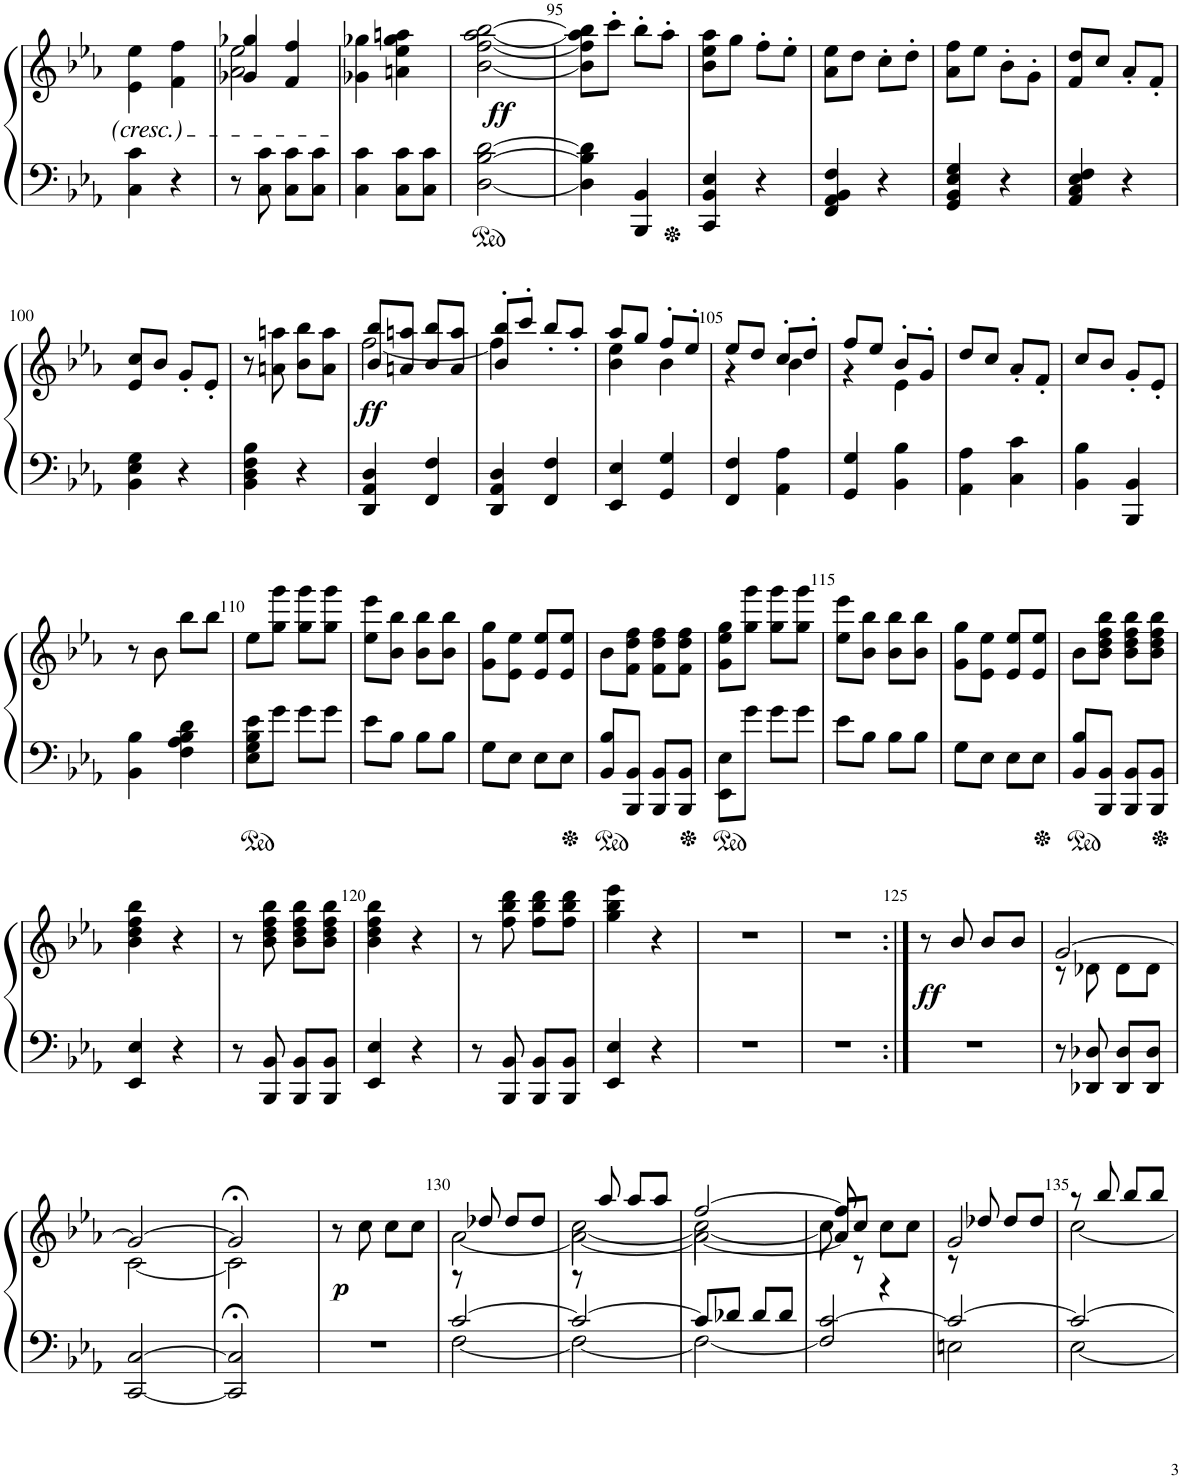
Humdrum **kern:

**kern	**kern	**dynam
*part1	*part1	*part1
*staff2	*staff1	*staff1/2
*I"Piano	*	*
*I'Pno.	*	*
!!LO:PB:g=z
*clefF4	*clefG2	*
*k[b-e-a-]	*k[b-e-a-]	*
*M2/4	*M2/4	*
=91	=91	=91
4C\ 4c\	4e-\ 4ee-\	.
4r	4f\ 4ff\	.
=92	=92	=92
*	*^	*
8r	4g-X/ 4gg-X/	2a-\ 2ee-\	.
8C\ 8c\	.	.	.
8C\ 8c\L	4f/ 4ff/	.	.
8C\ 8c\J	.	.	.
*	*v	*v	*
=93	=93	=93
4C\ 4c\	4g-X\ 4gg-X\	.
8C\ 8c\L	4an\ 4ee-\ 4gg-\ 4aan\	.
8C\ 8c\J	.	.
=94	=94	=94
!	!	!LO:DY:b
[2D\ [2B-\ [2d\	[2b-\ [2ff\ [2aa-\ [2bb-\	ff
=95	=95	=95
4D\] 4B-\] 4d\]	8b-\] 8ff\] 8aa-\] 8bb-\]L	.
.	8ccc'\J	.
4BBB-/ 4BB-/	8bb-'\L	.
.	8aa-'\J	.
=96	=96	=96
4CC/ 4BB-/ 4E-/	8b-\ 8ee-\ 8aa-\L	.
.	8gg\J	.
4r	8ff'\L	.
.	8ee-'\J	.
=97	=97	=97
4FF/ 4AA-/ 4BB-/ 4F/	8a-\ 8ee-\L	.
.	8dd\J	.
4r	8cc'\L	.
.	8dd'\J	.
=98	=98	=98
4GG/ 4BB-/ 4E-/ 4G/	8a-\ 8ff\L	.
.	8ee-\J	.
4r	8b-'\L	.
.	8g'\J	.
=99	=99	=99
4AA-/ 4C/ 4E-/ 4F/	8f/ 8dd/L	.
.	8cc/J	.
4r	8a-'/L	.
.	8f'/J	.
!!LO:LB:g=z
=100	=100	=100
4BB-\ 4E-\ 4G\	8e-/ 8cc/L	.
.	8b-/J	.
4r	8g'/L	.
.	8e-'/J	.
=101	=101	=101
4BB-\ 4D\ 4F\ 4B-\	8r	.
.	8an\ 8aan\	.
4r	8b-\ 8bb-\L	.
.	8a\ 8aa\J	.
=102	=102	=102
*	*^	*
!	!	!	!LO:DY:b
4DD/ 4AA-/ 4D/	8b-/ 8bb-/L	[2ff\	ff
.	8an/ 8aan/J	.	.
4FF/ 4F/	8b-/ 8bb-/L	.	.
.	8a/ 8aa/J	.	.
=103	=103	=103	=103
4DD/ 4AA-/ 4D/	8b-/' 8bb-/'L	4ff\]	.
.	8ccc'/J	.	.
4FF/ 4F/	8bb-'/L	4ryy	.
.	8aa-'/J	.	.
=104	=104	=104	=104
4EE-/ 4E-/	8aa-/L	4b-\ 4ee-\	.
.	8gg/J	.	.
4GG/ 4G/	8ff'/L	4b-\	.
.	8ee-'/J	.	.
=105	=105	=105	=105
4FF/ 4F/	8ee-/L	4r	.
.	8dd/J	.	.
4AA-\ 4A-\	8cc'/L	4b-\	.
.	8dd'/J	.	.
=106	=106	=106	=106
4GG/ 4G/	8ff/L	4r	.
.	8ee-/J	.	.
4BB-\ 4B-\	8b-'/L	4e-\	.
.	8g'/J	.	.
*	*v	*v	*
=107	=107	=107
4AA-\ 4A-\	8dd/L	.
.	8cc/J	.
4C\ 4c\	8a-'/L	.
.	8f'/J	.
=108	=108	=108
4BB-\ 4B-\	8cc/L	.
.	8b-/J	.
4BBB-/ 4BB-/	8g'/L	.
.	8e-'/J	.
!!LO:LB:g=z
=109	=109	=109
4BB-\ 4B-\	8r	.
.	8b-\	.
4F\ 4A-\ 4B-\ 4d\	8bb-\L	.
.	8bb-\J	.
=110	=110	=110
8E-\ 8G\ 8B-\ 8e-\L	8ee-\L	.
8g\J	8gg\ 8ggg\J	.
8g\L	8gg\ 8ggg\L	.
8g\J	8gg\ 8ggg\J	.
=111	=111	=111
8e-\L	8ee-\ 8eee-\L	.
8B-\J	8b-\ 8bb-\J	.
8B-\L	8b-\ 8bb-\L	.
8B-\J	8b-\ 8bb-\J	.
=112	=112	=112
8G\L	8g\ 8gg\L	.
8E-\J	8e-\ 8ee-\J	.
8E-\L	8e-/ 8ee-/L	.
8E-\J	8e-/ 8ee-/J	.
=113	=113	=113
8BB-/ 8B-/L	8b-\L	.
8BBB-/ 8BB-/J	8f\ 8dd\ 8ff\J	.
8BBB-/ 8BB-/L	8f\ 8dd\ 8ff\L	.
8BBB-/ 8BB-/J	8f\ 8dd\ 8ff\J	.
=114	=114	=114
8EE-\ 8E-\L	8g\ 8ee-\ 8gg\L	.
8g\J	8gg\ 8ggg\J	.
8g\L	8gg\ 8ggg\L	.
8g\J	8gg\ 8ggg\J	.
=115	=115	=115
8e-\L	8ee-\ 8eee-\L	.
8B-\J	8b-\ 8bb-\J	.
8B-\L	8b-\ 8bb-\L	.
8B-\J	8b-\ 8bb-\J	.
=116	=116	=116
8G\L	8g\ 8gg\L	.
8E-\J	8e-\ 8ee-\J	.
8E-\L	8e-/ 8ee-/L	.
8E-\J	8e-/ 8ee-/J	.
=117	=117	=117
8BB-/ 8B-/L	8b-\L	.
8BBB-/ 8BB-/J	8b-\ 8dd\ 8ff\ 8bb-\J	.
8BBB-/ 8BB-/L	8b-\ 8dd\ 8ff\ 8bb-\L	.
8BBB-/ 8BB-/J	8b-\ 8dd\ 8ff\ 8bb-\J	.
!!LO:LB:g=z
=118	=118	=118
4EE-/ 4E-/	4b-\ 4dd\ 4ff\ 4bb-\	.
4r	4r	.
=119	=119	=119
8r	8r	.
8BBB-/ 8BB-/	8b-\ 8dd\ 8ff\ 8bb-\	.
8BBB-/ 8BB-/L	8b-\ 8dd\ 8ff\ 8bb-\L	.
8BBB-/ 8BB-/J	8b-\ 8dd\ 8ff\ 8bb-\J	.
=120	=120	=120
4EE-/ 4E-/	4b-\ 4dd\ 4ff\ 4bb-\	.
4r	4r	.
=121	=121	=121
8r	8r	.
8BBB-/ 8BB-/	8ff\ 8bb-\ 8ddd\	.
8BBB-/ 8BB-/L	8ff\ 8bb-\ 8ddd\L	.
8BBB-/ 8BB-/J	8ff\ 8bb-\ 8ddd\J	.
=122	=122	=122
4EE-/ 4E-/	4gg\ 4bb-\ 4eee-\	.
4r	4r	.
=123	=123	=123
2r	2r	.
=124	=124	=124
2r	2r	.
=125:|!	=125:|!	=125:|!
!	!	!LO:DY:b
2r	8r	ff
.	8b-/	.
.	8b-/L	.
.	8b-/J	.
=126	=126	=126
*	*^	*
8r	[2g/	8r	.
8DD-X/ 8D-X/	.	8d-X\	.
8DD-/ 8D-/L	.	8d-\L	.
8DD-/ 8D-/J	.	8d-\J	.
!!LO:LB:g=z	!!
=127	=127	=127	=127
[2CC/ [2C/	2g/_	[2c\	.
=128	=128	=128	=128
2CC/];< 2C/];<	2g;</]	2c\]	.
=129	=129	=129	=129
!	!	!	!LO:DY:b
*	*v	*v	*
2r	8r	p
.	8cc\	.
.	8cc\L	.
.	8cc\J	.
=130	=130	=130
*^	*^	*
[2F\	[2c/	[2a-\	8r	.
.	.	.	8dd-X/	.
.	.	.	8dd-/L	.
.	.	.	8dd-/J	.
=131	=131	=131	=131	=131
*	*	*	*^	*
2F\_	2c/_	2a-\_	[2cc\	8r	.
.	.	.	.	8aa-/	.
.	.	.	.	8aa-/L	.
.	.	.	.	8aa-/J	.
=132	=132	=132	=132	=132	=132
2F\_	8c/L]	2a-\_	2cc\_	[2ff/	.
.	8d-X/J	.	.	.	.
.	8d-/L	.	.	.	.
.	8d-/J	.	.	.	.
*v	*v	*	*	*	*
=133	=133	=133	=133	=133
2F/] [2c/	8a-/L]	8cc\]	8ff/]	.
.	8cc/J	4.ryy	8r	.
.	8cc\L	.	4r	.
.	8cc\J	.	.	.
*	*	*v	*v	*
=134	=134	=134	=134
*^	*	*	*
2c/_	2En\	2g/	8r	.
.	.	.	8dd-X/	.
.	.	.	8dd-/L	.
.	.	.	8dd-/J	.
=135	=135	=135	=135	=135
2c/_	[2E-\	8r	[2cc\	.
.	.	8bb-/	.	.
.	.	8bb-/L	.	.
.	.	8bb-/J	.	.
*v	*v	*	*	*
*	*v	*v	*
=	=	=
*-	*-	*-
